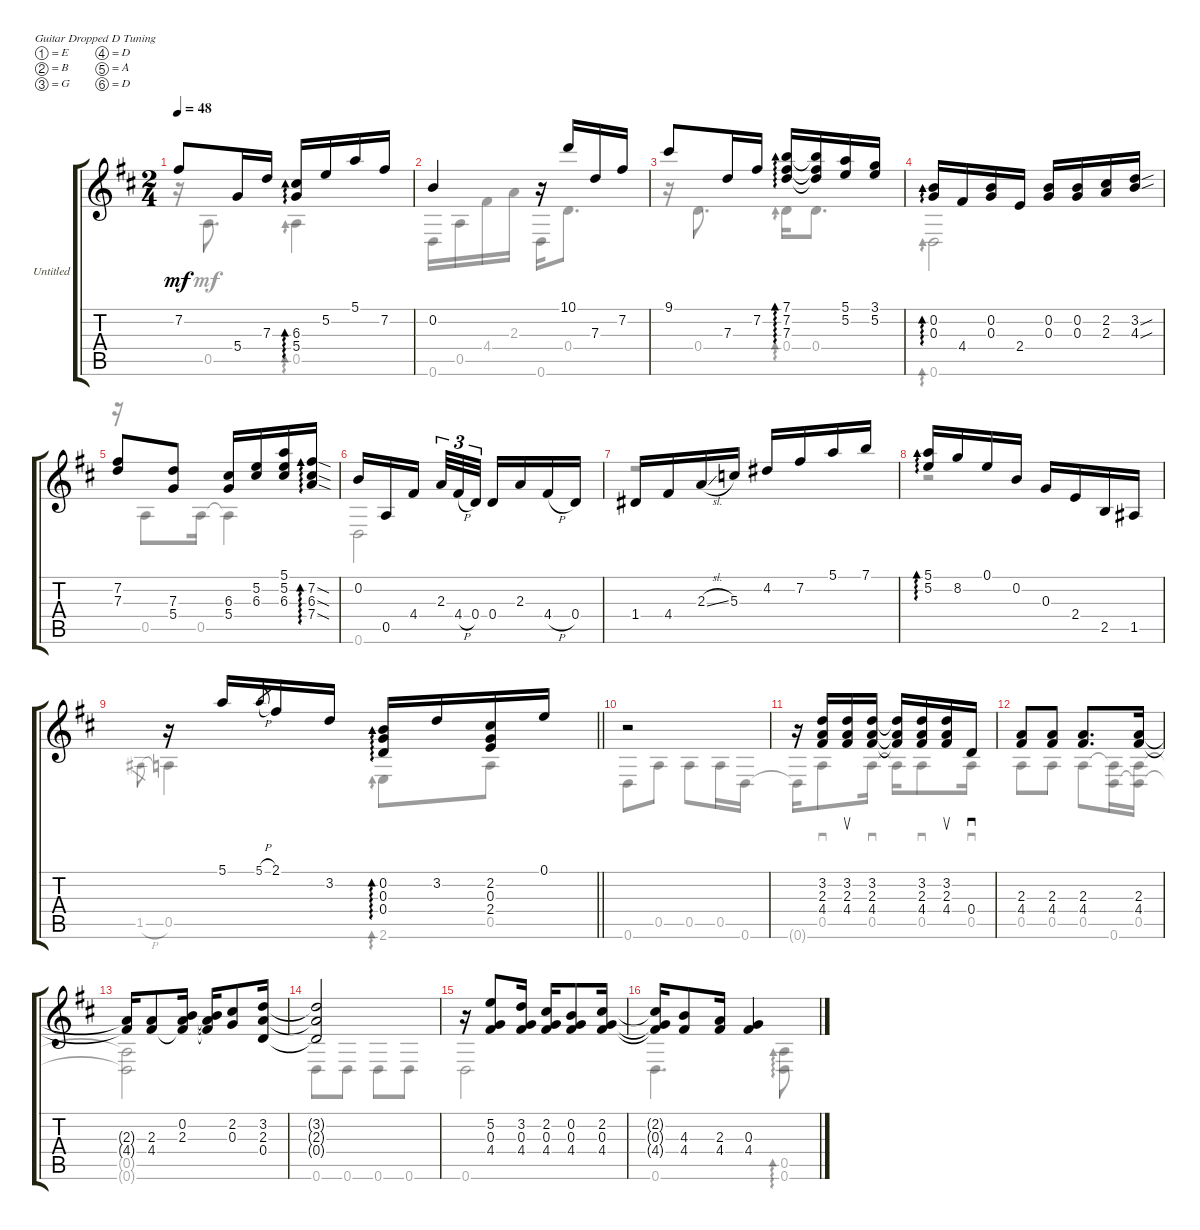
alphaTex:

\bracketExtendMode groupsimilarinstruments
\firstSystemTrackNameOrientation horizontal
\otherSystemsTrackNameOrientation horizontal
\track ("Untitled" "Untitled") {instrument acousticguitarnylon}
\staff {score tabs}
\tuning (E4 B3 G3 D3 A2 D2)
\voice
\ts (2 4)
\tempo 48
\clef g2
\ks bminor
7.2.8{dy mf} 5.4.16 7.3.16 (6.3 5.4).16{ad 0} 5.2.16 5.1.16 7.2.16 |
0.2.4 r.16 10.1.16 7.3.16 7.2.16 |
9.1.8 7.3.16 7.2.16 (7.1 7.2 7.3).16{ad 0} (7.1{t} 7.2{t} 7.3{t}).16 (5.1 5.2).16 (3.1 5.2).16 |
(0.2 0.3).16{ad 0} 4.4.16 (0.2 0.3).16 2.4.16 (0.2 0.3).16 (0.2 0.3).16 (2.2 2.3).16 (3.2{sou} 4.3{sou}).16 |
(7.2 7.3).8 (7.3 5.4).8 (6.3 5.4).16 (5.2 6.3).16 (5.1 5.2 6.3).16 (7.2{sod} 6.3{sod} 7.4{sod}).16{ad 0} |
0.2.16 0.5.16 4.4.16 2.3.32{tu (3 2)} 4.4{h}.32{tu (3 2)} 0.4.32{tu (3 2)} 0.4.16 2.3.16 4.4{h}.16 0.4.16 |
1.4.16 4.4.16 2.3{sl}.16 5.3.16 4.2.16 7.2.16 5.1.16 7.1.16 |
(5.1 5.2).16{ad 0} 8.2.16 0.1.16 0.2.16 0.3.16 2.4.16 2.5.16 1.5.16 |
\barLineRight lightlight
r.16 5.1.16 5.1{h}.8{gr} 2.1.16 3.2.16 (0.2 0.3 0.4).16{ad 0} 3.2.16 (2.2 0.3 2.4).16 0.1.16 |
r.2 |
r.16 (3.2 2.3 4.4).16 (3.2 2.3 4.4).16{su} (3.2 2.3 4.4).16 (3.2{t} 2.3{t} 4.4{t}).16 (3.2 2.3 4.4).16 (3.2 2.3 4.4).16{su} 0.4.16{sd} |
(2.3 4.4).8 (2.3 4.4).8 (2.3 4.4).8{d} (2.3 4.4).16 |
(2.3{t} 4.4{t}).16 (2.3 4.4).8 (0.2 2.3 4.4{t}).16 (0.2{t} 2.3{t} 4.4{t}).16 (2.2 0.3).8 (3.2 2.3 0.4).16 |
(3.2{t} 2.3{t} 0.4{t}).2 |
r.16 (5.2 0.3 4.4).8 (3.2 0.3 4.4).16 (2.2 0.3 4.4).16 (0.2 0.3 4.4).8 (2.2 0.3 4.4).16 |
(2.2{t} 0.3{t} 4.4{t}).16 (4.3 4.4).8 (2.3 4.4).16 (0.3 4.4).4
\voice
\clef g2
\ottava regular
\simile none
\ks bminor
r.16{dy mf} 0.5.8{d} 0.5.4{ad 0} |
0.6.16 0.5.16 4.4.16 2.3.16 0.6.16 0.4.8{d} |
r.16 0.4.8{d} 0.4.16{ad 0} 0.4.8{d} |
0.6.2{ad 0} |
r.16 0.5.8 0.5.16 0.5{t}.4 |
0.6.2 |
r.2 |
r.2{ad 0} |
\barLineRight lightlight
1.5{h}.8{gr} 0.5.4 2.6.8{ad 0} 0.5.8 |
0.6.8 0.5.8 0.5.8 0.5.16 0.6.16 |
0.6{t}.16 0.5.8{sd} 0.5.16{sd} 0.5{t}.16 0.5.8{sd} 0.5.16{sd} |
0.5.8 0.5.8 0.5.8 (0.5{t} 0.6).16 (0.5 0.6{t}).16 |
(0.5{t} 0.6{t}).2 |
0.6.8 0.6.8 0.6.8 0.6.8 |
0.6.2 |
0.6.4{d} (0.5 0.6).8{ad 0}
